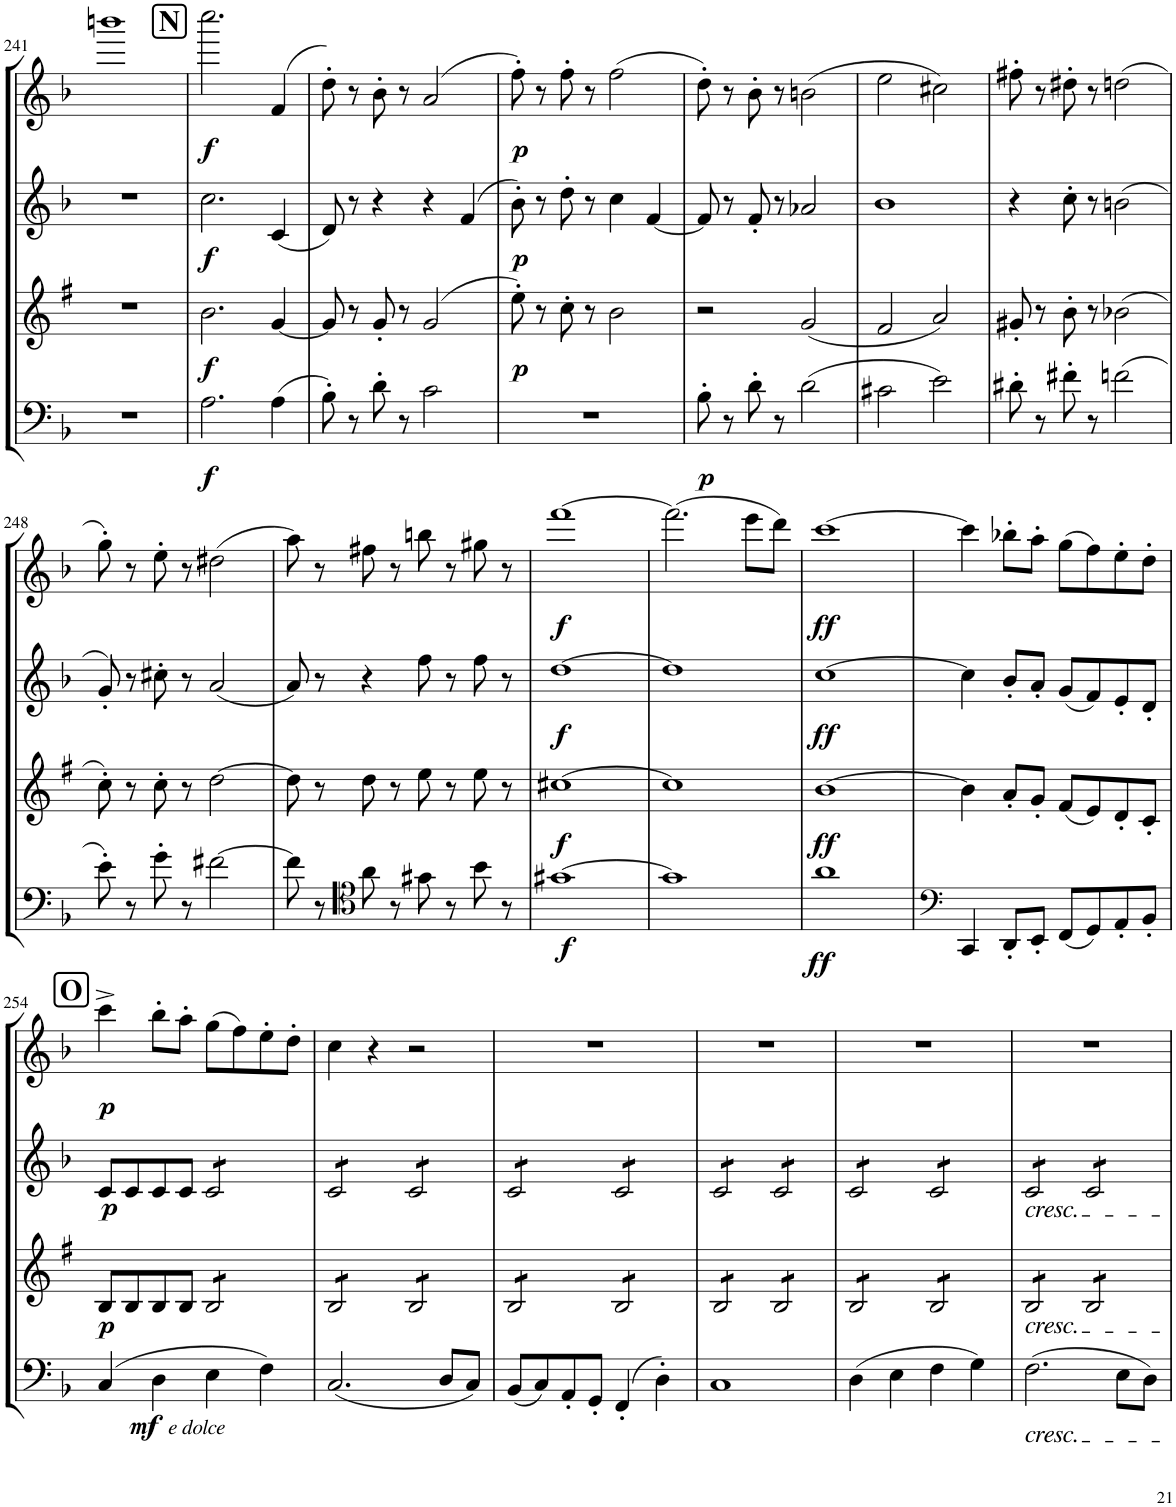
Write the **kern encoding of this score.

**kern	**dynam	**kern	**dynam	**kern	**dynam	**kern	**dynam
*part4	*part4	*part3	*part3	*part2	*part2	*part1	*part1
*staff4	*staff4	*staff3	*staff3	*staff2	*staff2	*staff1	*staff1
*I"Bassoon	*	*I"Bb Clarinet	*	*I"Oboe	*	*I"Flute	*
*I'Bsn	*	*I'Cl	*	*I'Ob	*	*I'Fl	*
!!LO:PB:g=z
*clefF4	*	*clefG2	*	*clefG2	*	*clefG2	*
*	*	*Trd1c2	*	*	*	*	*
*k[b-]	*	*k[f#]	*	*k[b-]	*	*k[b-]	*
*M4/4	*	*M4/4	*	*M4/4	*	*M4/4	*
*met(c)	*	*met(c)	*	*met(c)	*	*met(c)	*
=241	=241	=241	=241	=241	=241	=241	=241
1r	.	1r	.	1r	.	1bbbn	.
!!LO:REH:place=s1:a:B:cj:fs=14:t=N
=242	=242	=242	=242	=242	=242	=242	=242
!	!LO:DY:b	!	!LO:DY:b	!	!LO:DY:b	!	!LO:DY:b
2.A\	f	2.b\	f	2.cc\	f	2.cccc\	f
(4A\	.	[4g/	.	(4c/	.	(4f/	.
=243	=243	=243	=243	=243	=243	=243	=243
8B-'\)	.	8g/]	.	8d/)	.	8dd'\)	.
8r	.	8r	.	8r	.	8r	.
8d'\	.	8g'/	.	4r	.	8b-'\	.
8r	.	8r	.	.	.	8r	.
2c\	.	(2g/	.	4r	.	(2a/	.
.	.	.	.	(4f/	.	.	.
=244	=244	=244	=244	=244	=244	=244	=244
!	!	!	!LO:DY:b	!	!LO:DY:b	!	!LO:DY:b
1r	.	8ee'\)	p	8b-'\)	p	8ff'\)	p
.	.	8r	.	8r	.	8r	.
.	.	8cc'\	.	8dd'\	.	8ff'\	.
.	.	8r	.	8r	.	8r	.
.	.	2b\	.	4cc\	.	(2ff\	.
.	.	.	.	[4f/	.	.	.
=245	=245	=245	=245	=245	=245	=245	=245
!	!LO:DY:b	!	!	!	!	!	!
8B-'\	p	2r	.	8f/]	.	8dd'\)	.
8r	.	.	.	8r	.	8r	.
8d'\	.	.	.	8f'/	.	8b-'\	.
8r	.	.	.	8r	.	8r	.
(2d\	.	(2g/	.	2a-X/	.	(2bn\	.
=246	=246	=246	=246	=246	=246	=246	=246
2c#X\	.	2f#/	.	1b-	.	2ee\	.
2e\)	.	2a/)	.	.	.	2cc#X\)	.
=247	=247	=247	=247	=247	=247	=247	=247
8d#X'\	.	8g#X'/	.	4r	.	8ff#X'\	.
8r	.	8r	.	.	.	8r	.
8f#X'\	.	8b'\	.	8cc'\	.	8dd#X'\	.
8r	.	8r	.	8r	.	8r	.
(2fn\	.	(2b-X\	.	(2bn\	.	(2ddn\	.
!!LO:LB:g=z
=248	=248	=248	=248	=248	=248	=248	=248
8e'\)	.	8cc'\)	.	8g'/)	.	8gg'\)	.
8r	.	8r	.	8r	.	8r	.
8g'\	.	8cc'\	.	8cc#X'\	.	8ee'\	.
8r	.	8r	.	8r	.	8r	.
[2f#X\	.	[2dd\	.	(2a/	.	(2dd#X\	.
=249	=249	=249	=249	=249	=249	=249	=249
8f#\]	.	8dd\]	.	8a/)	.	8aa\)	.
8r	.	8r	.	8r	.	8r	.
*clefC4	*	*	*	*	*	*	*
8a\	.	8dd\	.	4r	.	8ff#X\	.
8r	.	8r	.	.	.	8r	.
8g#X\	.	8ee\	.	8ff\	.	8bbn\	.
8r	.	8r	.	8r	.	8r	.
8b-\	.	8ee\	.	8ff\	.	8gg#X\	.
8r	.	8r	.	8r	.	8r	.
=250	=250	=250	=250	=250	=250	=250	=250
!	!LO:DY:b	!	!LO:DY:b	!	!LO:DY:b	!	!LO:DY:b
[1g#X	f	[1cc#X	f	[1dd	f	[1fff	f
=251	=251	=251	=251	=251	=251	=251	=251
1g#]	.	1cc#]	.	1dd]	.	(2.fff\]	.
.	.	.	.	.	.	8eee\L	.
.	.	.	.	.	.	8ddd\J)	.
=252	=252	=252	=252	=252	=252	=252	=252
!	!LO:DY:b	!	!LO:DY:b	!	!LO:DY:b	!	!LO:DY:b
1a	ff	[1b	ff	[1cc	ff	[1ccc	ff
=253	=253	=253	=253	=253	=253	=253	=253
*clefF4	*	*	*	*	*	*	*
4CC/	.	4b\]	.	4cc\]	.	4ccc\]	.
8DD'/L	.	8a'/L	.	8b-'/L	.	8bb-X'\L	.
8EE'/J	.	8g'/J	.	8a'/J	.	8aa'\J	.
(8FF/L	.	(8f#/L	.	(8g/L	.	(8gg\L	.
8GG/)	.	8e/)	.	8f/)	.	8ff\)	.
8AA'/	.	8d'/	.	8e'/	.	8ee'\	.
8BB-'/J	.	8c'/J	.	8d'/J	.	8dd'\J	.
!!LO:LB:g=z
!!LO:REH:place=s1:a:B:cj:fs=14:t=O
=254	=254	=254	=254	=254	=254	=254	=254
!	!LO:DY:b	!	!	!	!	!	!
!	!LO:DY:n=1:b	!	!LO:DY:b	!	!LO:DY:b	!	!LO:DY:b
(4C/	mf other-dynamics	8B/L	p	8c/L	p	4ccc^\	p
.	.	8B/	.	8c/	.	.	.
4D\	.	8B/	.	8c/	.	8bb-'\L	.
.	.	8B/J	.	8c/J	.	8aa'\J	.
*	*	*tremolo	*	*	*	*	*
*	*	*	*	*tremolo	*	*	*
4E\	.	8B/L	.	8c/L	.	(8gg\L	.
.	.	8B/	.	8c/	.	8ff\)	.
4F\)	.	8B/	.	8c/	.	8ee'\	.
.	.	8B/J	.	8c/J	.	8dd'\J	.
=255	=255	=255	=255	=255	=255	=255	=255
(2.C/	.	8B/L	.	8c/L	.	4cc\	.
.	.	8B/	.	8c/	.	.	.
.	.	8B/	.	8c/	.	4r	.
.	.	8B/J	.	8c/J	.	.	.
.	.	8B/L	.	8c/L	.	2r	.
.	.	8B/	.	8c/	.	.	.
8D/L	.	8B/	.	8c/	.	.	.
8C/J)	.	8B/J	.	8c/J	.	.	.
=256	=256	=256	=256	=256	=256	=256	=256
(8BB-/L	.	8B/L	.	8c/L	.	1r	.
8C/)	.	8B/	.	8c/	.	.	.
8AA'/	.	8B/	.	8c/	.	.	.
8GG'/J	.	8B/J	.	8c/J	.	.	.
(4FF'/	.	8B/L	.	8c/L	.	.	.
.	.	8B/	.	8c/	.	.	.
4D'\)	.	8B/	.	8c/	.	.	.
.	.	8B/J	.	8c/J	.	.	.
=257	=257	=257	=257	=257	=257	=257	=257
1C	.	8B/L	.	8c/L	.	1r	.
.	.	8B/	.	8c/	.	.	.
.	.	8B/	.	8c/	.	.	.
.	.	8B/J	.	8c/J	.	.	.
.	.	8B/L	.	8c/L	.	.	.
.	.	8B/	.	8c/	.	.	.
.	.	8B/	.	8c/	.	.	.
.	.	8B/J	.	8c/J	.	.	.
=258	=258	=258	=258	=258	=258	=258	=258
(4D\	.	8B/L	.	8c/L	.	1r	.
.	.	8B/	.	8c/	.	.	.
4E\	.	8B/	.	8c/	.	.	.
.	.	8B/J	.	8c/J	.	.	.
4F\	.	8B/L	.	8c/L	.	.	.
.	.	8B/	.	8c/	.	.	.
4G\)	.	8B/	.	8c/	.	.	.
.	.	8B/J	.	8c/J	.	.	.
=259	=259	=259	=259	=259	=259	=259	=259
!	!	!	!	!LO:TX:b:i:t=cresc.	!	!	!
!	!	!LO:TX:b:i:t=cresc.	!	!	!	!	!
!LO:TX:b:i:t=cresc.	!	!	!	!	!	!	!
(2.F\	.	8B/L	.	8c/L	.	1r	.
.	.	8B/	.	8c/	.	.	.
.	.	8B/	.	8c/	.	.	.
.	.	8B/J	.	8c/J	.	.	.
.	.	8B/L	.	8c/L	.	.	.
.	.	8B/	.	8c/	.	.	.
8E\L	.	8B/	.	8c/	.	.	.
8D\J)	.	8B/J	.	8c/J	.	.	.
*	*	*	*	*Xtremolo	*	*	*
*	*	*Xtremolo	*	*	*	*	*
=	=	=	=	=	=	=	=
*-	*-	*-	*-	*-	*-	*-	*-
